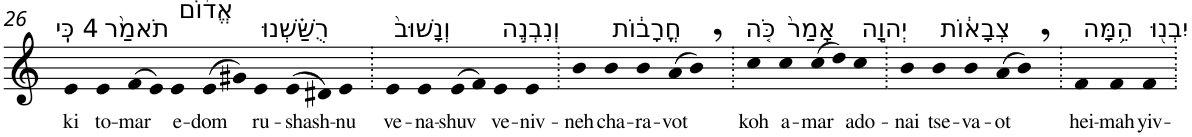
**kern	**text
*part1	*part1
*staff1	*staff1
*I"Piano	*
*I'Pno	*
!!LO:PB:g=z
*clefG2	*
*k[]	*
=26	=26
!LO:TX:a:t=4 כִּֽי	!
!	!LO:LY:b
4e	ki
!LO:TX:a:t=תֹאמַ֨ר	!
!	!LO:LY:b
4e	to-
!	!LO:LY:b
(>8f	-mar
8e)	.
!LO:TX:a:t=אֱד֜וֹם	!
!	!LO:LY:b
4e	e-
!	!LO:LY:b
(>8e	-dom
8g#X)	.
!LO:TX:a:t=רֻשַּׁ֗שְׁנוּ	!
!	!LO:LY:b
4e	ru-
!	!LO:LY:b
(>8e	-shash-
8d#X)	.
!	!LO:LY:b
4e	-nu
=27.	=27.
!LO:TX:a:t=וְנָשׁוּב֙	!
!	!LO:LY:b
4e	ve-
!	!LO:LY:b
4e	-na-
!	!LO:LY:b
(>8e	-shuv
8f)	.
!LO:TX:a:t=וְנִבְנֶ֣ה	!
!	!LO:LY:b
4e	ve-
!	!LO:LY:b
4e	-niv-
=28.	=28.
!	!LO:LY:b
4b	-neh
!LO:TX:a:t=חֳרָב֔וֹת	!
!	!LO:LY:b
4b	cha-
!	!LO:LY:b
4b	-ra-
!	!LO:LY:b
(>8a	-vot
8b,)	.
=29.	=29.
!LO:TX:a:t=כֹּ֤ה	!
!	!LO:LY:b
4cc	koh
!LO:TX:a:t=אָמַר֙	!
!	!LO:LY:b
4cc	a-
!	!LO:LY:b
(>8cc	-mar
8dd)	.
!LO:TX:a:t=יְהוָ֣ה	!
!	!LO:LY:b
4cc	ado-
=30.	=30.
!	!LO:LY:b
4b	-nai
!LO:TX:a:t=צְבָא֔וֹת	!
!	!LO:LY:b
4b	tse-
!	!LO:LY:b
4b	-va-
!	!LO:LY:b
(>8a	-ot
8b,)	.
=31.	=31.
!LO:TX:a:t=הֵ֥מָּה	!
!	!LO:LY:b
4f	hei-
!	!LO:LY:b
4f	-mah
!LO:TX:a:t=יִבְנ֖וּ	!
!	!LO:LY:b
4f	yiv-
=.	=.
*-	*-
